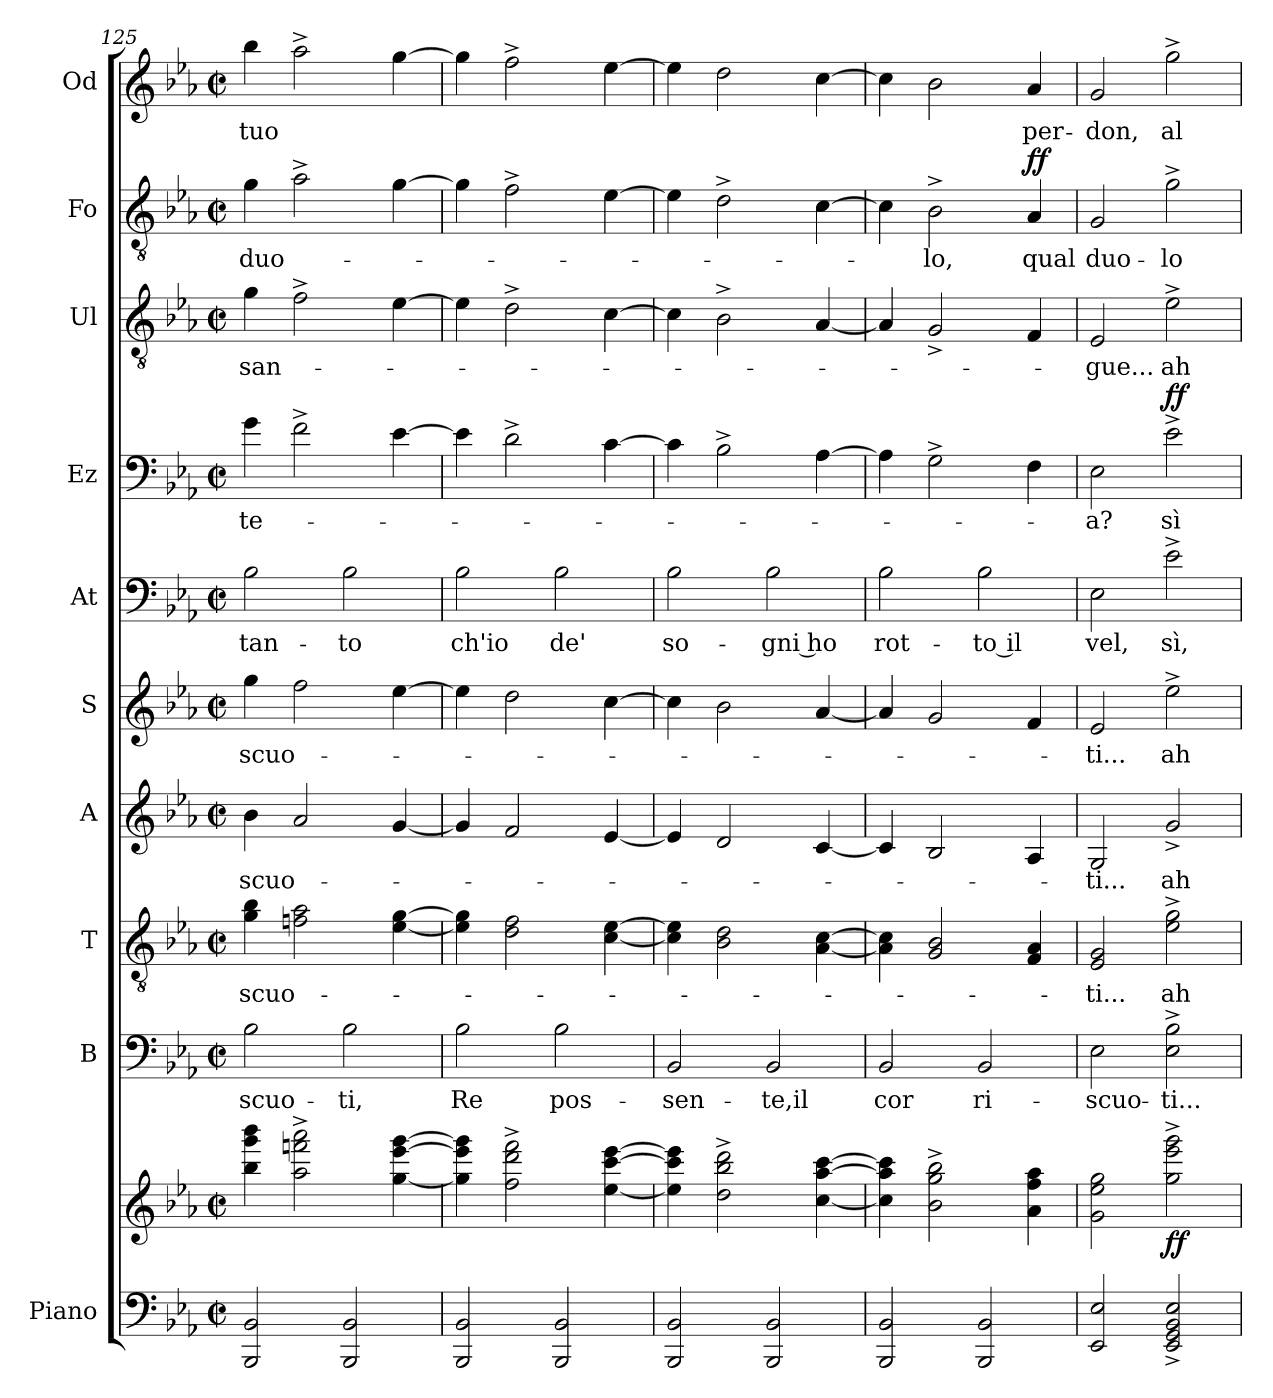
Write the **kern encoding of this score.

**kern	**kern	**dynam	**kern	**text	**kern	**text	**kern	**text	**kern	**text	**kern	**text	**kern	**text	**dynam	**kern	**text	**kern	**text	**dynam	**kern	**text
*part10	*part10	*part10	*part9	*part9	*part8	*part8	*part7	*part7	*part6	*part6	*part5	*part5	*part4	*part4	*part4	*part3	*part3	*part2	*part2	*part2	*part1	*part1
*staff11	*staff10	*staff10/11	*staff9	*staff9	*staff8	*staff8	*staff7	*staff7	*staff6	*staff6	*staff5	*staff5	*staff4	*staff4	*staff4	*staff3	*staff3	*staff2	*staff2	*staff2	*staff1	*staff1
*I"Piano	*	*	*I"B	*	*I"T	*	*I"A	*	*I"S	*	*I"At	*	*I"Ez	*	*	*I"Ul	*	*I"Fo	*	*	*I"Od	*
*I'Pno	*	*	*I'B	*	*I'T	*	*I'A	*	*I'S	*	*I'At	*	*I'Ez	*	*	*I'Ul	*	*I'Fo	*	*	*I'Od	*
*clefF4	*clefG2	*	*clefF4	*	*clefGv2	*	*clefG2	*	*clefG2	*	*clefF4	*	*clefF4	*	*	*clefGv2	*	*clefGv2	*	*	*clefG2	*
*k[b-e-a-]	*k[b-e-a-]	*	*k[b-e-a-]	*	*k[b-e-a-]	*	*k[b-e-a-]	*	*k[b-e-a-]	*	*k[b-e-a-]	*	*k[b-e-a-]	*	*	*k[b-e-a-]	*	*k[b-e-a-]	*	*	*k[b-e-a-]	*
*M2/2	*M2/2	*	*M2/2	*	*M2/2	*	*M2/2	*	*M2/2	*	*M2/2	*	*M2/2	*	*	*M2/2	*	*M2/2	*	*	*M2/2	*
*met(c|)	*met(c|)	*	*met(c|)	*	*met(c|)	*	*met(c|)	*	*met(c|)	*	*met(c|)	*	*met(c|)	*	*	*met(c|)	*	*met(c|)	*	*	*met(c|)	*
=125	=125	=125	=125	=125	=125	=125	=125	=125	=125	=125	=125	=125	=125	=125	=125	=125	=125	=125	=125	=125	=125	=125
!	!	!	!	!LO:LY:b	!	!LO:LY:b	!	!LO:LY:b	!	!LO:LY:b	!	!LO:LY:b	!	!LO:LY:b	!	!	!LO:LY:b	!	!LO:LY:b	!	!	!LO:LY:b
2BBB-/ 2BB-/	4bb-\ 4ggg\ 4bbb-\	.	2B-\	-scuo-	4g!\ 4b-\	-scuo-	4b-\	-scuo-	4gg\	-scuo-	2B-\	-tan-	4g\	-te-	.	4g\	san-	4g\	duo-	.	4bb-\	tuo
.	2aa-\^ 2fffn\^ 2aaa-\^	.	.	.	2fn!\ 2a-\	.	2a-/	.	2ff\	.	.	.	2f^\	.	.	2f^\	.	2a-^\	.	.	2aa-^\	.
!	!	!	!	!LO:LY:b	!	!	!	!	!	!	!	!LO:LY:b	!	!	!	!	!	!	!	!	!	!
2BBB-/ 2BB-/	.	.	2B-\	-ti,	.	.	.	.	.	.	2B-\	-to	.	.	.	.	.	.	.	.	.	.
.	[4gg\ [4eee-\ [4ggg\	.	.	.	[4e-!\ [4g\	.	[4g/	.	[4ee-\	.	.	.	[4e-\	.	.	[4e-\	.	[4g\	.	.	[4gg\	.
=126	=126	=126	=126	=126	=126	=126	=126	=126	=126	=126	=126	=126	=126	=126	=126	=126	=126	=126	=126	=126	=126	=126
!	!	!	!	!LO:LY:b	!	!	!	!	!	!	!	!LO:LY:b	!	!	!	!	!	!	!	!	!	!
2BBB-/ 2BB-/	4gg\] 4eee-\] 4ggg\]	.	2B-\	Re	4e-!\] 4g\]	.	4g/]	.	4ee-\]	.	2B-\	ch'io	4e-\]	.	.	4e-\]	.	4g\]	.	.	4gg\]	.
.	2ff\^ 2ddd\^ 2fff\^	.	.	.	2d!\ 2f\	.	2f/	.	2dd\	.	.	.	2d^\	.	.	2d^\	.	2f^\	.	.	2ff^\	.
!	!	!	!	!LO:LY:b	!	!	!	!	!	!	!	!LO:LY:b	!	!	!	!	!	!	!	!	!	!
2BBB-/ 2BB-/	.	.	2B-\	pos-	.	.	.	.	.	.	2B-\	de'	.	.	.	.	.	.	.	.	.	.
.	[4ee-\ [4ccc\ [4eee-\	.	.	.	[4c!\ [4e-\	.	[4e-/	.	[4cc\	.	.	.	[4c\	.	.	[4c\	.	[4e-\	.	.	[4ee-\	.
=127	=127	=127	=127	=127	=127	=127	=127	=127	=127	=127	=127	=127	=127	=127	=127	=127	=127	=127	=127	=127	=127	=127
!	!	!	!	!LO:LY:b	!	!	!	!	!	!	!	!LO:LY:b	!	!	!	!	!	!	!	!	!	!
2BBB-/ 2BB-/	4ee-\] 4ccc\] 4eee-\]	.	2BB-/	-sen-	4c!\] 4e-\]	.	4e-/]	.	4cc\]	.	2B-\	so-	4c\]	.	.	4c\]	.	4e-\]	.	.	4ee-\]	.
.	2dd\^ 2bb-\^ 2ddd\^	.	.	.	2B-!\ 2d\	.	2d/	.	2b-\	.	.	.	2B-^\	.	.	2B-^\	.	2d^\	.	.	2dd\	.
!	!	!	!	!LO:LY:b	!	!	!	!	!	!	!	!LO:LY:b	!	!	!	!	!	!	!	!	!	!
2BBB-/ 2BB-/	.	.	2BB-/	-te,il	.	.	.	.	.	.	2B-\	-gni ho	.	.	.	.	.	.	.	.	.	.
.	[4cc\ [4aa-\ [4ccc\	.	.	.	[4A-!\ [4c\	.	[4c/	.	[4a-/	.	.	.	[4A-\	.	.	[4A-/	.	[4c\	.	.	[4cc\	.
=128	=128	=128	=128	=128	=128	=128	=128	=128	=128	=128	=128	=128	=128	=128	=128	=128	=128	=128	=128	=128	=128	=128
!	!	!	!	!LO:LY:b	!	!	!	!	!	!	!	!LO:LY:b	!	!	!	!	!	!	!	!	!	!
2BBB-/ 2BB-/	4cc\] 4aa-\] 4ccc\]	.	2BB-/	cor	4A-!\] 4c\]	.	4c/]	.	4a-/]	.	2B-\	rot-	4A-\]	.	.	4A-/]	.	4c\]	.	.	4cc\]	.
!	!	!	!	!	!	!	!	!	!	!	!	!	!	!	!	!	!	!	!LO:LY:b	!	!	!
.	2b-\^ 2gg\^ 2bb-\^	.	.	.	2G!/ 2B-/	.	2B-/	.	2g/	.	.	.	2G^\	.	.	2G^/	.	2B-^\	-lo,	.	2b-\	.
!	!	!	!	!LO:LY:b	!	!	!	!	!	!	!	!LO:LY:b	!	!	!	!	!	!	!	!	!	!
2BBB-/ 2BB-/	.	.	2BB-/	ri-	.	.	.	.	.	.	2B-\	-to il	.	.	.	.	.	.	.	.	.	.
!	!	!	!	!	!	!	!	!	!	!	!	!	!	!	!	!	!	!	!LO:LY:b	!LO:DY:a	!	!LO:LY:b
.	4a-\ 4ff\ 4aa-\	.	.	.	4F!/ 4A-/	.	4A-/	.	4f/	.	.	.	4F\	.	.	4F/	.	4A-/	qual	ff	4a-/	per-
!!LO:PB:g=z
=129	=129	=129	=129	=129	=129	=129	=129	=129	=129	=129	=129	=129	=129	=129	=129	=129	=129	=129	=129	=129	=129	=129
!	!	!	!	!LO:LY:b	!	!LO:LY:b	!	!LO:LY:b	!	!LO:LY:b	!	!LO:LY:b	!	!LO:LY:b	!	!	!LO:LY:b	!	!LO:LY:b	!	!	!LO:LY:b
2EE-/ 2E-/	2g\ 2ee-\ 2gg\	.	2E-\	-scuo-	2E-!/ 2G/	-ti...	2G/	-ti...	2e-/	-ti...	2E-\	vel,	2E-\	-a?	.	2E-/	-gue...	2G/	duo-	.	2g/	-don,
!	!	!LO:DY:b	!	!LO:LY:b	!	!LO:LY:b	!	!LO:LY:b	!	!LO:LY:b	!	!LO:LY:b	!	!LO:LY:b	!LO:DY:a	!	!LO:LY:b	!	!LO:LY:b	!	!	!LO:LY:b
2EE-/^ 2GG/^ 2BB-/^ 2E-/^	2gg\^ 2eee-\^ 2ggg\^	ff	2E-\^ 2B-!\^	-ti...	2e-!\^ 2g\^	ah	2g^/	ah	2ee-^\	ah	2e-^\	sì,	2e-^\	sì	ff	2e-^\	ah	2g^\	-lo	.	2gg^\	al
=	=	=	=	=	=	=	=	=	=	=	=	=	=	=	=	=	=	=	=	=	=	=
*-	*-	*-	*-	*-	*-	*-	*-	*-	*-	*-	*-	*-	*-	*-	*-	*-	*-	*-	*-	*-	*-	*-
